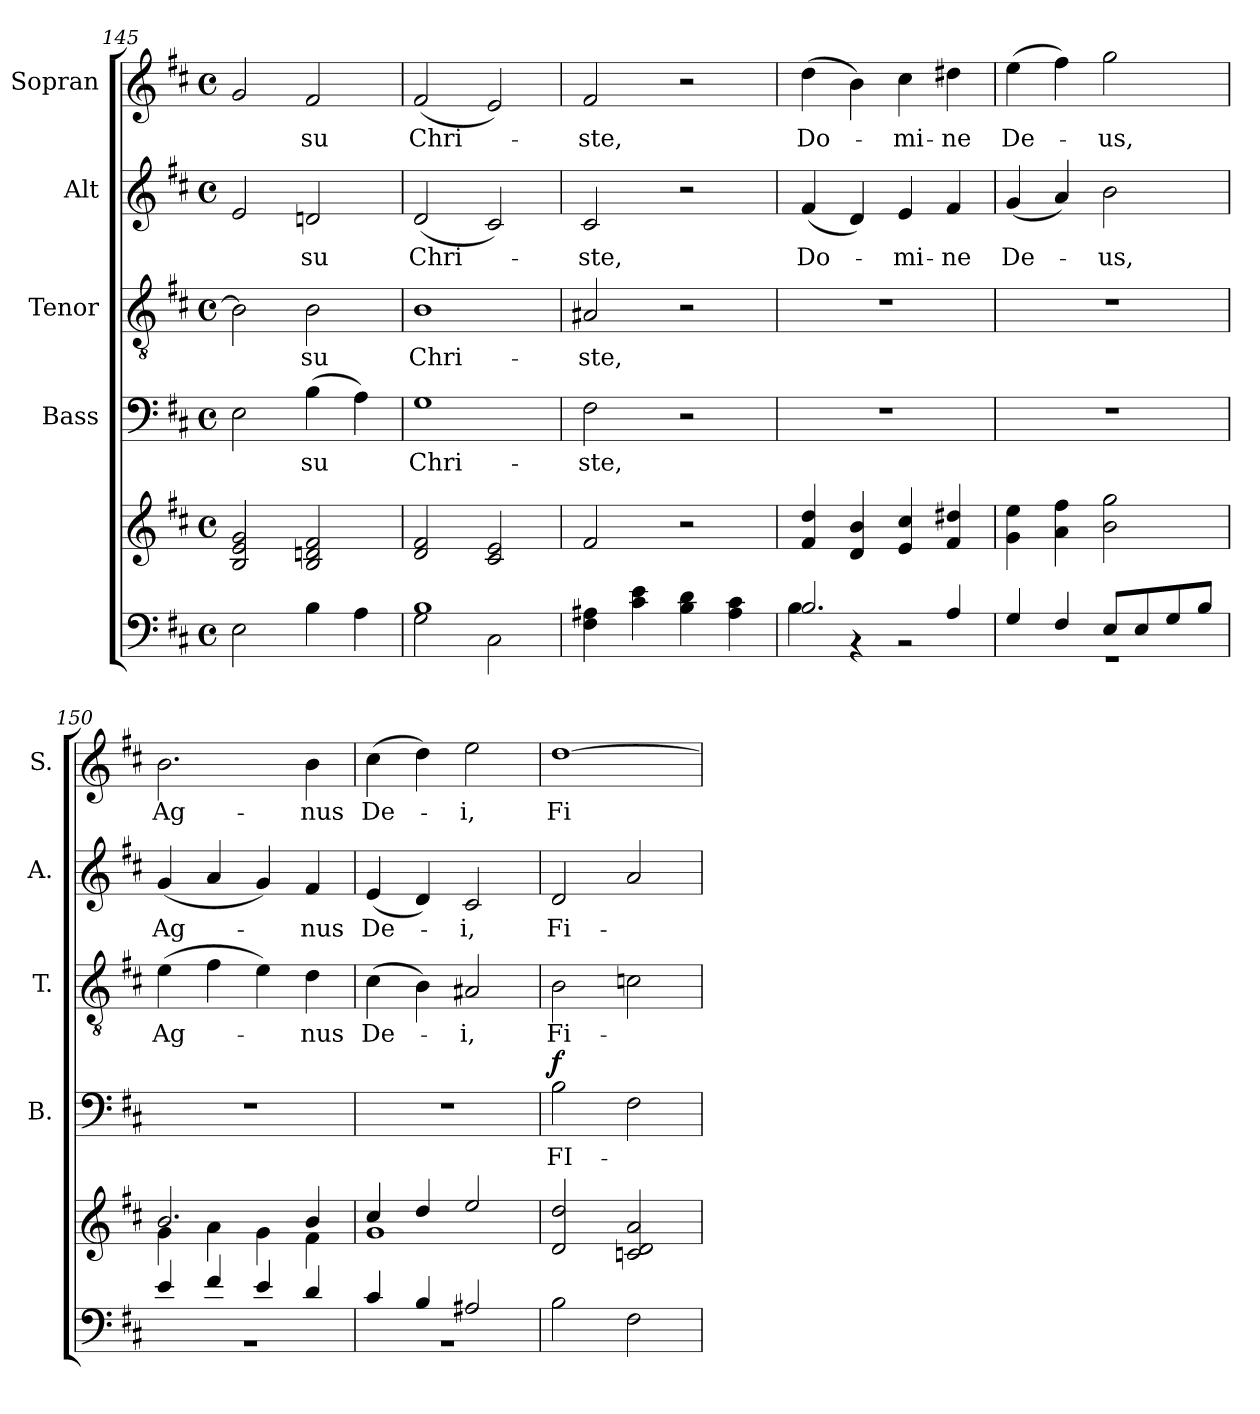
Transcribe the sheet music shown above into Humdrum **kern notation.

**kern	**kern	**kern	**text	**dynam	**kern	**text	**kern	**text	**kern	**text
*part5	*part5	*part4	*part4	*part4	*part3	*part3	*part2	*part2	*part1	*part1
*staff6	*staff5	*staff4	*staff4	*staff4	*staff3	*staff3	*staff2	*staff2	*staff1	*staff1
*	*	*I"Bass	*	*	*I"Tenor	*	*I"Alt	*	*I"Sopran	*
*	*	*I'B.	*	*	*I'T.	*	*I'A.	*	*I'S.	*
!!LO:LB:g=z
*clefF4	*clefG2	*clefF4	*	*	*clefGv2	*	*clefG2	*	*clefG2	*
*k[f#c#]	*k[f#c#]	*k[f#c#]	*	*	*k[f#c#]	*	*k[f#c#]	*	*k[f#c#]	*
*D:	*D:	*D:	*	*	*D:	*	*D:	*	*D:	*
*M4/4	*M4/4	*M4/4	*	*	*M4/4	*	*M4/4	*	*M4/4	*
*met(c)	*met(c)	*met(c)	*	*	*met(c)	*	*met(c)	*	*met(c)	*
=145	=145	=145	=145	=145	=145	=145	=145	=145	=145	=145
2E\	2B/ 2e/ 2g/	2E\	.	.	2B\]	.	2e/	.	2g/	.
!	!	!	!LO:LY:b	!	!	!LO:LY:b	!	!LO:LY:b	!	!LO:LY:b
4B\	2B/ 2dn/ 2f#/	(>4B\	-su	.	2B\	-su	2dn/	-su	2f#/	-su
4A\	.	4A\)	.	.	.	.	.	.	.	.
=146	=146	=146	=146	=146	=146	=146	=146	=146	=146	=146
*^	*	*	*	*	*	*	*	*	*	*
!	!	!	!	!LO:LY:b	!	!	!LO:LY:b	!	!LO:LY:b	!	!LO:LY:b
1B	2G\	2d/ 2f#/	1G	Chri-	.	1B	Chri-	(<2d/	Chri-	(<2f#/	Chri-
.	2C#\	2c#/ 2e/	.	.	.	.	.	2c#/)	.	2e/)	.
=147	=147	=147	=147	=147	=147	=147	=147	=147	=147	=147	=147
!	!	!	!	!LO:LY:b	!	!	!LO:LY:b	!	!LO:LY:b	!	!LO:LY:b
*v	*v	*	*	*	*	*	*	*	*	*	*
4F#\ 4A#X\	2f#/	2F#\	-ste,	.	2A#X/	-ste,	2c#/	-ste,	2f#/	-ste,
4c#\ 4e\	.	.	.	.	.	.	.	.	.	.
4B\ 4d\	2r	2r	.	.	2r	.	2r	.	2r	.
4A#\ 4c#\	.	.	.	.	.	.	.	.	.	.
=148	=148	=148	=148	=148	=148	=148	=148	=148	=148	=148
*^	*	*	*	*	*	*	*	*	*	*
!	!	!	!	!	!	!	!	!	!LO:LY:b	!	!LO:LY:b
2.B/	4B\	4f#/ 4dd/	1r	.	.	1r	.	(<4f#/	Do-	(>4dd\	Do-
.	4r	4d/ 4b/	.	.	.	.	.	4d/)	.	4b\)	.
!	!	!	!	!	!	!	!	!	!LO:LY:b	!	!LO:LY:b
.	2r	4e/ 4cc#/	.	.	.	.	.	4e/	-mi-	4cc#\	-mi-
!	!	!	!	!	!	!	!	!	!LO:LY:b	!	!LO:LY:b
4A/	.	4f#/ 4dd#X/	.	.	.	.	.	4f#/	-ne	4dd#X\	-ne
=149	=149	=149	=149	=149	=149	=149	=149	=149	=149	=149	=149
!	!	!	!	!	!	!	!	!	!LO:LY:b	!	!LO:LY:b
4G/	1rGG	4g\ 4ee\	1r	.	.	1r	.	(<4g/	De-	(>4ee\	De-
4F#/	.	4a\ 4ff#\	.	.	.	.	.	4a/)	.	4ff#\)	.
!	!	!	!	!	!	!	!	!	!LO:LY:b	!	!LO:LY:b
8E/L	.	2b\ 2gg\	.	.	.	.	.	2b\	-us,	2gg\	-us,
8E/	.	.	.	.	.	.	.	.	.	.	.
8G/	.	.	.	.	.	.	.	.	.	.	.
8B/J	.	.	.	.	.	.	.	.	.	.	.
=150	=150	=150	=150	=150	=150	=150	=150	=150	=150	=150	=150
*	*	*^	*	*	*	*	*	*	*	*	*
!	!	!	!	!	!	!	!	!LO:LY:b	!	!LO:LY:b	!	!LO:LY:b
4e/	1rBB	2.b/	4g\	1r	.	.	(>4e\	Ag-	(<4g/	Ag-	2.b\	Ag-
4f#/	.	.	4a\	.	.	.	4f#\	.	4a/	.	.	.
4e/	.	.	4g\	.	.	.	4e\)	.	4g/)	.	.	.
!	!	!	!	!	!	!	!	!LO:LY:b	!	!LO:LY:b	!	!LO:LY:b
4d/	.	4b/	4f#\	.	.	.	4d\	-nus	4f#/	-nus	4b\	-nus
=151	=151	=151	=151	=151	=151	=151	=151	=151	=151	=151	=151	=151
!	!	!	!	!	!	!	!	!LO:LY:b	!	!LO:LY:b	!	!LO:LY:b
4c#/	1rBB	4cc#/	1g	1r	.	.	(>4c#\	De-	(<4e/	De-	(>4cc#\	De-
4B/	.	4dd/	.	.	.	.	4B\)	.	4d/)	.	4dd\)	.
!	!	!	!	!	!	!	!	!LO:LY:b	!	!LO:LY:b	!	!LO:LY:b
2A#X/	.	2ee/	.	.	.	.	2A#X/	-i,	2c#/	-i,	2ee\	-i,
*v	*v	*	*	*	*	*	*	*	*	*	*	*
*	*v	*v	*	*	*	*	*	*	*	*	*
=152	=152	=152	=152	=152	=152	=152	=152	=152	=152	=152
!	!	!	!LO:LY:b	!LO:DY:a	!	!LO:LY:b	!	!LO:LY:b	!	!LO:LY:b
2B\	2d/ 2dd/	2B\	FI-	f	2B\	Fi-	2d/	Fi-	[1dd	Fi-
2F#\	2cn/ 2d/ 2a/	2F#\	.	.	2cn\	.	2a/	.	.	.
=	=	=	=	=	=	=	=	=	=	=
*-	*-	*-	*-	*-	*-	*-	*-	*-	*-	*-
